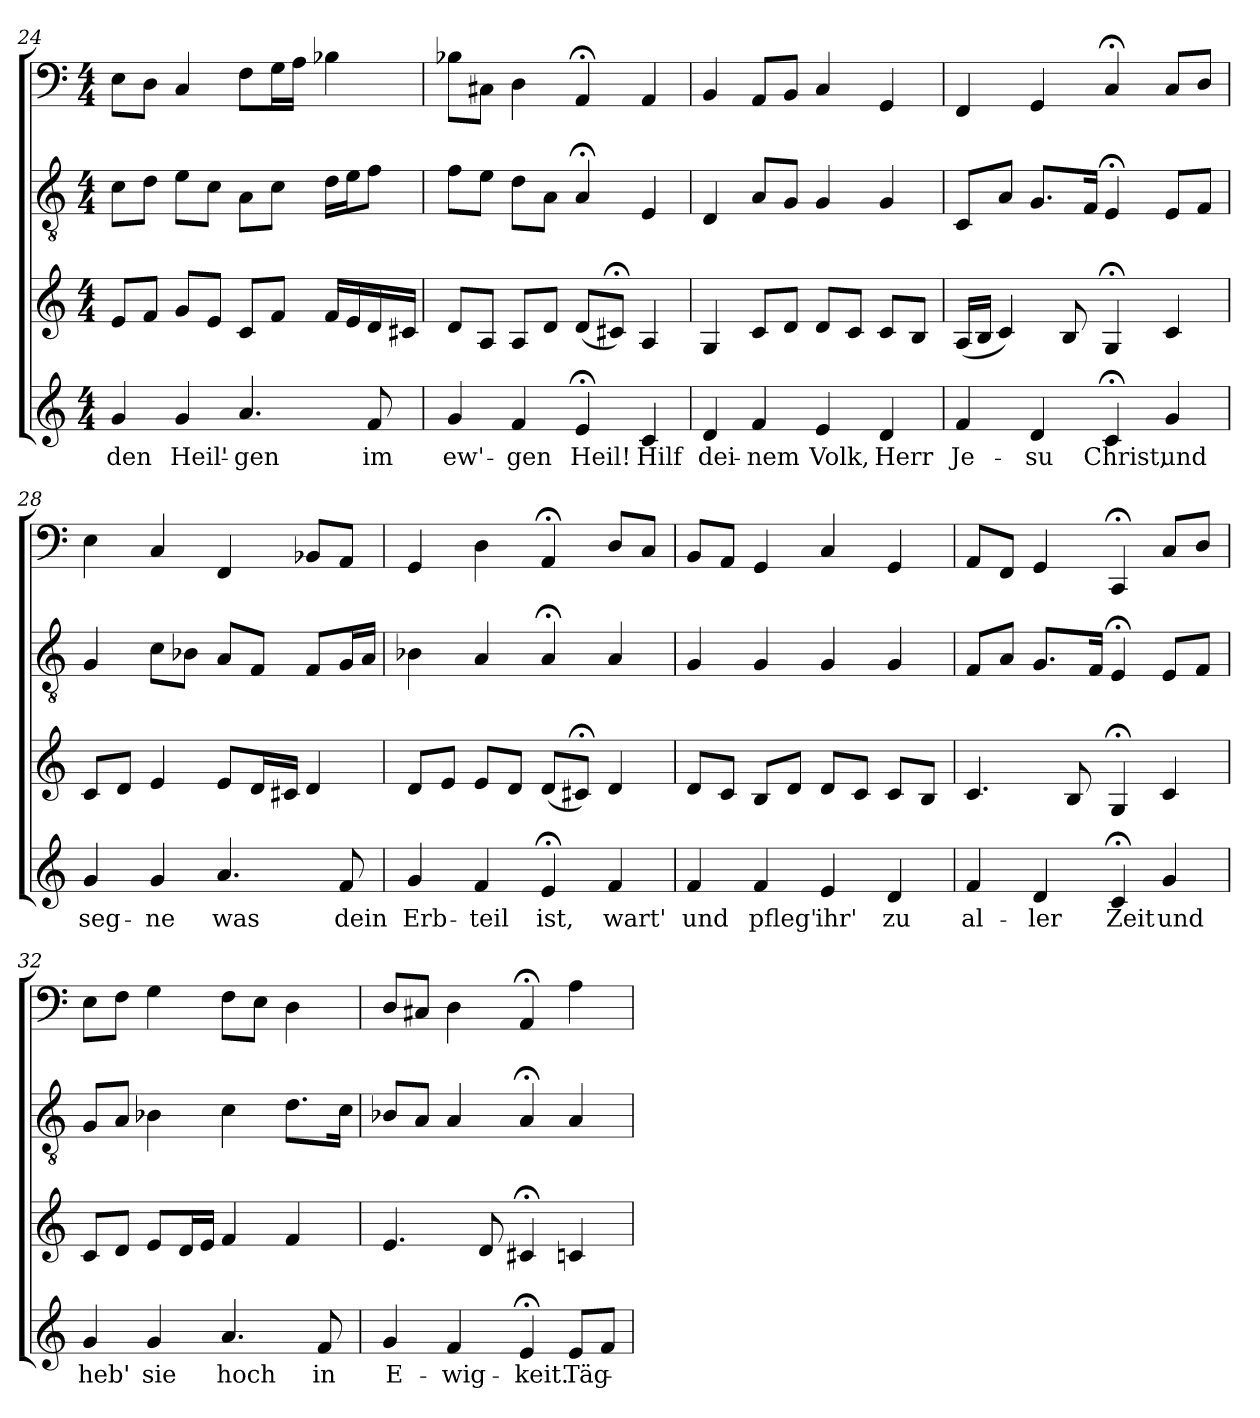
**kern	**text	**kern	**kern	**kern
*part4	*part4	*part3	*part2	*part1
*staff4	*staff4	*staff3	*staff2	*staff1
*clefG2	*	*clefG2	*clefGv2	*clefF4
*k[]	*	*k[]	*k[]	*k[]
*C:	*	*C:	*C:	*C:
*M4/4	*	*M4/4	*M4/4	*M4/4
=24	=24	=24	=24	=24
4g/	den	8e/L	8c\L	8E\L
.	.	8f/J	8d\J	8D\J
4g/	Heil'-	8g/L	8e\L	4C/
.	.	8e/J	8c\J	.
4.a/	-gen	8c/L	8A\L	8F\L
.	.	8f/J	8c\J	16G\L
.	.	.	.	16A\JJ
.	.	16f/LL	16d\LL	4B-X\
.	.	16e/	16e\J	.
8f/	im	16d/	8f\J	.
.	.	16c#X/JJ	.	.
=25	=25	=25	=25	=25
4g/	ew'-	8d/L	8f\L	8B-X\L
.	.	8A/J	8e\J	8C#X\J
4f/	-gen	8A/L	8d\L	4D\
.	.	8d/J	8A\J	.
4e;</	Heil!	(8d/L	4A;</	4AA;</
.	.	8c#X;</J)	.	.
4c/	Hilf	4A/	4E/	4AA/
=26	=26	=26	=26	=26
4d/	dei-	4G/	4D/	4BB/
4f/	-nem	8c/L	8A/L	8AA/L
.	.	8d/J	8G/J	8BB/J
4e/	Volk,	8d/L	4G/	4C/
.	.	8c/J	.	.
4d/	Herr	8c/L	4G/	4GG/
.	.	8B/J	.	.
=27	=27	=27	=27	=27
4f/	Je-	(16A/LL	8C/L	4FF/
.	.	16B/JJ	.	.
.	.	4c/)	8A/J	.
4d/	-su	.	8.G/L	4GG/
.	.	8B/	.	.
.	.	.	16F/Jk	.
4c;</	Christ,	4G;</	4E;</	4C;</
4g/	und	4c/	8E/L	8C/L
.	.	.	8F/J	8D/J
=28	=28	=28	=28	=28
4g/	seg-	8c/L	4G/	4E\
.	.	8d/J	.	.
4g/	-ne	4e/	8c\L	4C/
.	.	.	8B-X\J	.
4.a/	was	8e/L	8A/L	4FF/
.	.	16d/L	8F/J	.
.	.	16c#X/JJ	.	.
.	.	4d/	8F/L	8BB-X/L
8f/	dein	.	16G/L	8AA/J
.	.	.	16A/JJ	.
=29	=29	=29	=29	=29
4g/	Erb-	8d/L	4B-X\	4GG/
.	.	8e/J	.	.
4f/	-teil	8e/L	4A/	4D\
.	.	8d/J	.	.
4e;</	ist,	(8d/L	4A;</	4AA;</
.	.	8c#X;</J)	.	.
4f/	wart'	4d/	4A/	8D/L
.	.	.	.	8C/J
=30	=30	=30	=30	=30
4f/	und	8d/L	4G/	8BB/L
.	.	8c/J	.	8AA/J
4f/	pfleg'	8B/L	4G/	4GG/
.	.	8d/J	.	.
4e/	ihr'	8d/L	4G/	4C/
.	.	8c/J	.	.
4d/	zu	8c/L	4G/	4GG/
.	.	8B/J	.	.
=31	=31	=31	=31	=31
4f/	al-	4.c/	8F/L	8AA/L
.	.	.	8A/J	8FF/J
4d/	-ler	.	8.G/L	4GG/
.	.	8B/	.	.
.	.	.	16F/Jk	.
4c;</	Zeit	4G;</	4E;</	4CC;</
4g/	und	4c/	8E/L	8C/L
.	.	.	8F/J	8D/J
=32	=32	=32	=32	=32
4g/	heb'	8c/L	8G/L	8E\L
.	.	8d/J	8A/J	8F\J
4g/	sie	8e/L	4B-X\	4G\
.	.	16d/L	.	.
.	.	16e/JJ	.	.
4.a/	hoch	4f/	4c\	8F\L
.	.	.	.	8E\J
.	.	4f/	8.d\L	4D\
8f/	in	.	.	.
.	.	.	16c\Jk	.
=33	=33	=33	=33	=33
4g/	E-	4.e/	8B-X/L	8D/L
.	.	.	8A/J	8C#X/J
4f/	-wig-	.	4A/	4D\
.	.	8d/	.	.
4e;</	-keit.	4c#X;</	4A;</	4AA;</
8e/L	Täg-	4cn/	4A/	4A\
8f/J	.	.	.	.
=	=	=	=	=
*-	*-	*-	*-	*-
